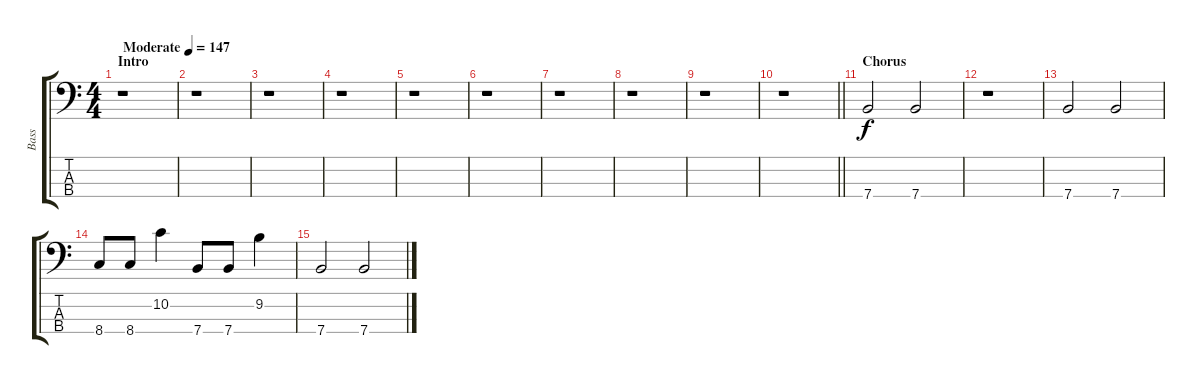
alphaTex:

\track ("Bass" "Bass") {instrument electricbasspick}
\staff {score tabs}
\tuning (G2 D2 A1 E1) {hide}
\ts (4 4)
\section ("" "Intro")
\tempo (147 "Moderate")
\clef f4
\ks c
r.1{dy f instrument electricbasspick} |
r.1 |
r.1 |
r.1 |
r.1 |
r.1 |
r.1 |
r.1 |
r.1 |
\barLineRight lightlight
r.1 |
\section ("" "Chorus")
7.4.2 7.4.2 |
r.1 |
7.4.2 7.4.2 |
8.4.8 8.4.8 10.2.4 7.4.8 7.4.8 9.2.4 |
7.4.2 7.4.2
